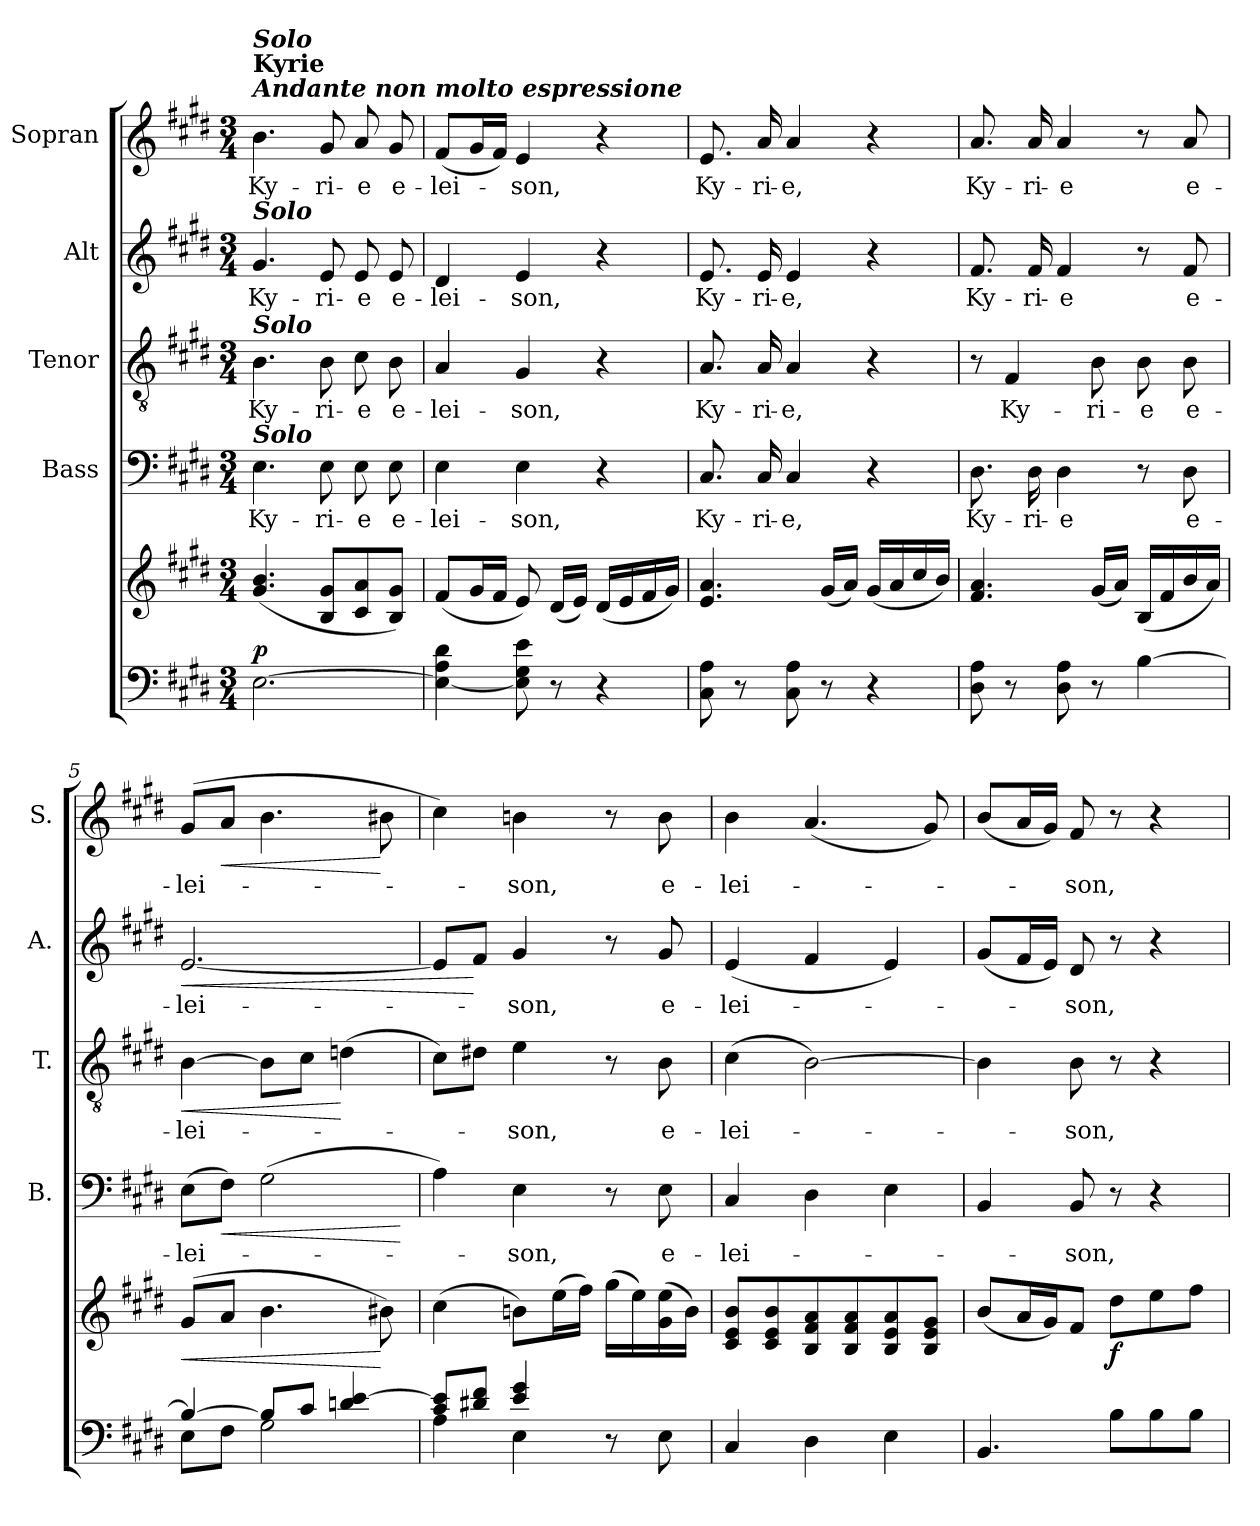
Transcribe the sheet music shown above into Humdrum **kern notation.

**kern	**kern	**dynam	**kern	**text	**dynam	**kern	**text	**dynam	**kern	**text	**dynam	**kern	**text	**dynam
*part5	*part5	*part5	*part4	*part4	*part4	*part3	*part3	*part3	*part2	*part2	*part2	*part1	*part1	*part1
*staff6	*staff5	*staff5/6	*staff4	*staff4	*staff4	*staff3	*staff3	*staff3	*staff2	*staff2	*staff2	*staff1	*staff1	*staff1
*	*	*	*I"Bass	*	*	*I"Tenor	*	*	*I"Alt	*	*	*I"Sopran	*	*
*	*	*	*I'B.	*	*	*I'T.	*	*	*I'A.	*	*	*I'S.	*	*
*clefF4	*clefG2	*	*clefF4	*	*	*clefGv2	*	*	*clefG2	*	*	*clefG2	*	*
*k[f#c#g#d#]	*k[f#c#g#d#]	*	*k[f#c#g#d#]	*	*	*k[f#c#g#d#]	*	*	*k[f#c#g#d#]	*	*	*k[f#c#g#d#]	*	*
*E:	*E:	*	*E:	*	*	*E:	*	*	*E:	*	*	*E:	*	*
*M3/4	*M3/4	*	*M3/4	*	*	*M3/4	*	*	*M3/4	*	*	*M3/4	*	*
=1	=1	=1	=1	=1	=1	=1	=1	=1	=1	=1	=1	=1	=1	=1
!	!	!	!	!	!	!	!	!	!	!	!	!LO:TX:a:Bi:t=Andante non molto espressione	!	!
!	!	!	!	!	!	!	!	!	!	!	!	!LO:TX:a:B:t=Kyrie	!	!
!	!	!	!	!	!	!	!	!	!	!	!	!LO:TX:a:Bi:t=Solo	!	!
!	!	!	!	!	!	!	!	!	!LO:TX:a:Bi:t=Solo	!	!	!	!	!
!	!	!	!	!	!	!LO:TX:a:Bi:t=Solo	!	!	!	!	!	!	!	!
!	!	!	!LO:TX:a:Bi:t=Solo	!	!	!	!	!	!	!	!	!	!	!
!	!	!LO:DY:a=2	!	!LO:LY:b	!	!	!LO:LY:b	!	!	!LO:LY:b	!	!	!LO:LY:b	!
[2.E\	(<4.g#/ 4.b/	p	4.E\	Ky-	.	4.B\	Ky-	.	4.g#/	Ky-	.	4.b\	Ky-	.
!	!	!	!	!LO:LY:b	!	!	!LO:LY:b	!	!	!LO:LY:b	!	!	!LO:LY:b	!
.	8B/ 8g#/L	.	8E\	-ri-	.	8B\	-ri-	.	8e/	-ri-	.	8g#/	-ri-	.
!	!	!	!	!LO:LY:b	!	!	!LO:LY:b	!	!	!LO:LY:b	!	!	!LO:LY:b	!
.	8c#/ 8a/	.	8E\	-e	.	8c#\	-e	.	8e/	-e	.	8a/	-e	.
!	!	!	!	!LO:LY:b	!	!	!LO:LY:b	!	!	!LO:LY:b	!	!	!LO:LY:b	!
.	8B/ 8g#/J)	.	8E\	e-	.	8B\	e-	.	8e/	e-	.	8g#/	e-	.
=2	=2	=2	=2	=2	=2	=2	=2	=2	=2	=2	=2	=2	=2	=2
!	!	!	!	!LO:LY:b	!	!	!LO:LY:b	!	!	!LO:LY:b	!	!	!LO:LY:b	!
4E\_ 4A\ 4d#\	(<8f#/L	.	4E\	-lei-	.	4A/	-lei-	.	4d#/	-lei-	.	(<8f#/L	-lei-	.
.	16g#/L	.	.	.	.	.	.	.	.	.	.	16g#/L	.	.
.	16f#/JJ	.	.	.	.	.	.	.	.	.	.	16f#/JJ)	.	.
!	!	!	!	!LO:LY:b	!	!	!LO:LY:b	!	!	!LO:LY:b	!	!	!LO:LY:b	!
8E\] 8G#\ 8e\	8e/)	.	4E\	-son,	.	4G#/	-son,	.	4e/	-son,	.	4e/	-son,	.
8r	(<16d#/LL	.	.	.	.	.	.	.	.	.	.	.	.	.
.	16e/JJ)	.	.	.	.	.	.	.	.	.	.	.	.	.
4r	(<16d#/LL	.	4r	.	.	4r	.	.	4r	.	.	4r	.	.
.	16e/	.	.	.	.	.	.	.	.	.	.	.	.	.
.	16f#/	.	.	.	.	.	.	.	.	.	.	.	.	.
.	16g#/JJ)	.	.	.	.	.	.	.	.	.	.	.	.	.
=3	=3	=3	=3	=3	=3	=3	=3	=3	=3	=3	=3	=3	=3	=3
!	!	!	!	!LO:LY:b	!	!	!LO:LY:b	!	!	!LO:LY:b	!	!	!LO:LY:b	!
8C#\ 8A\	4.e/ 4.a/	.	8.C#/	Ky-	.	8.A/	Ky-	.	8.e/	Ky-	.	8.e/	Ky-	.
8r	.	.	.	.	.	.	.	.	.	.	.	.	.	.
!	!	!	!	!LO:LY:b	!	!	!LO:LY:b	!	!	!LO:LY:b	!	!	!LO:LY:b	!
.	.	.	16C#/	-ri-	.	16A/	-ri-	.	16e/	-ri-	.	16a/	-ri-	.
!	!	!	!	!LO:LY:b	!	!	!LO:LY:b	!	!	!LO:LY:b	!	!	!LO:LY:b	!
8C#\ 8A\	.	.	4C#/	-e,	.	4A/	-e,	.	4e/	-e,	.	4a/	-e,	.
8r	(<16g#/LL	.	.	.	.	.	.	.	.	.	.	.	.	.
.	16a/JJ)	.	.	.	.	.	.	.	.	.	.	.	.	.
4r	(<16g#/LL	.	4r	.	.	4r	.	.	4r	.	.	4r	.	.
.	16a/	.	.	.	.	.	.	.	.	.	.	.	.	.
.	16cc#/	.	.	.	.	.	.	.	.	.	.	.	.	.
.	16b/JJ)	.	.	.	.	.	.	.	.	.	.	.	.	.
=4	=4	=4	=4	=4	=4	=4	=4	=4	=4	=4	=4	=4	=4	=4
!	!	!	!	!LO:LY:b	!	!	!	!	!	!LO:LY:b	!	!	!LO:LY:b	!
8D#\ 8A\	4.f#/ 4.a/	.	8.D#\	Ky-	.	8r	.	.	8.f#/	Ky-	.	8.a/	Ky-	.
!	!	!	!	!	!	!	!LO:LY:b	!	!	!	!	!	!	!
8r	.	.	.	.	.	4F#/	Ky-	.	.	.	.	.	.	.
!	!	!	!	!LO:LY:b	!	!	!	!	!	!LO:LY:b	!	!	!LO:LY:b	!
.	.	.	16D#\	-ri-	.	.	.	.	16f#/	-ri-	.	16a/	-ri-	.
!	!	!	!	!LO:LY:b	!	!	!	!	!	!LO:LY:b	!	!	!LO:LY:b	!
8D#\ 8A\	.	.	4D#\	-e	.	.	.	.	4f#/	-e	.	4a/	-e	.
!	!	!	!	!	!	!	!LO:LY:b	!	!	!	!	!	!	!
8r	(<16g#/LL	.	.	.	.	8B\	-ri-	.	.	.	.	.	.	.
.	16a/JJ)	.	.	.	.	.	.	.	.	.	.	.	.	.
!	!	!	!	!	!	!	!LO:LY:b	!	!	!	!	!	!	!
[4B\	(<16B/LL	.	8r	.	.	8B\	-e	.	8r	.	.	8r	.	.
.	16f#/	.	.	.	.	.	.	.	.	.	.	.	.	.
!	!	!	!	!LO:LY:b	!	!	!LO:LY:b	!	!	!LO:LY:b	!	!	!LO:LY:b	!
.	16b/	.	8D#\	e-	.	8B\	e-	.	8f#/	e-	.	8a/	e-	.
.	16a/JJ)	.	.	.	.	.	.	.	.	.	.	.	.	.
!!LO:LB:g=z
=5	=5	=5	=5	=5	=5	=5	=5	=5	=5	=5	=5	=5	=5	=5
*^	*	*	*	*	*	*	*	*	*	*	*	*	*	*
!	!	!	!LO:HP:b	!	!LO:LY:b	!	!	!LO:LY:b	!LO:HP:b	!	!LO:LY:b	!LO:HP:b	!	!LO:LY:b	!
4B/_	8E\L	(>8g#/L	<	(>8E\L	-lei-	.	[4B\	-lei-	<	[2.e/	-lei-	<	(>8g#/L	-lei-	.
!	!	!	!	!	!	!LO:HP:b	!	!	!	!	!	!	!	!	!LO:HP:b
.	8F#\J	8a/J	.	8F#\J)	.	<	.	.	.	.	.	.	8a/J	.	<
8B/L]	2G#\	4.b\	.	(>2G#\	.	.	8B\L]	.	.	.	.	.	4.b\	.	.
8c#/J	.	.	.	.	.	.	8c#\J	.	.	.	.	.	.	.	.
4dn/ [>4e/	.	.	.	.	.	.	(>4dn\	.	[	.	.	.	.	.	.
.	.	8b#X\)	[	.	.	.	.	.	.	.	.	.	8b#X\	.	[
*v	*v	*	*	*	*	*	*	*	*	*	*	*	*	*	*
.	.	.	.	.	[	.	.	.	.	.	.	.	.	.
=6	=6	=6	=6	=6	=6	=6	=6	=6	=6	=6	=6	=6	=6	=6
*^	*	*	*	*	*	*	*	*	*	*	*	*	*	*
8c#/ 8e/]L	4A\	(>4cc#\	.	4A\)	.	.	8c#\L)	.	.	8e/L]	.	.	4cc#\)	.	.
8d#X/ 8f#/J	.	.	.	.	.	.	8d#X\J	.	.	8f#/J	.	[	.	.	.
!	!	!	!	!	!LO:LY:b	!	!	!LO:LY:b	!	!	!LO:LY:b	!	!	!LO:LY:b	!
4e/ 4g#/	4E\	8bn\L)	.	4E\	-son,	.	4e\	-son,	.	4g#/	-son,	.	4bn\	-son,	.
.	.	(>16ee\L	.	.	.	.	.	.	.	.	.	.	.	.	.
.	.	16ff#\JJ)	.	.	.	.	.	.	.	.	.	.	.	.	.
4ryy	8r	(>16gg#\LL	.	8r	.	.	8r	.	.	8r	.	.	8r	.	.
.	.	16ee\)	.	.	.	.	.	.	.	.	.	.	.	.	.
!	!	!	!	!	!LO:LY:b	!	!	!LO:LY:b	!	!	!LO:LY:b	!	!	!LO:LY:b	!
.	8E\	(>16g#\ 16ee\	.	8E\	e-	.	8B\	e-	.	8g#/	e-	.	8b\	e-	.
.	.	16b\JJ)	.	.	.	.	.	.	.	.	.	.	.	.	.
*v	*v	*	*	*	*	*	*	*	*	*	*	*	*	*	*
=7	=7	=7	=7	=7	=7	=7	=7	=7	=7	=7	=7	=7	=7	=7
!	!	!	!	!LO:LY:b	!	!	!LO:LY:b	!	!	!LO:LY:b	!	!	!LO:LY:b	!
4C#/	8c#/ 8e/ 8b/L	.	4C#/	-lei-	.	(>4c#\	-lei-	.	(<4e/	-lei-	.	4b\	-lei-	.
.	8c#/ 8e/ 8b/	.	.	.	.	.	.	.	.	.	.	.	.	.
4D#\	8B/ 8f#/ 8a/	.	4D#\	.	.	[2B\)	.	.	4f#/	.	.	(<4.a/	.	.
.	8B/ 8f#/ 8a/	.	.	.	.	.	.	.	.	.	.	.	.	.
4E\	8B/ 8e/ 8a/	.	4E\	.	.	.	.	.	4e/)	.	.	.	.	.
.	8B/ 8e/ 8g#/J	.	.	.	.	.	.	.	.	.	.	8g#/)	.	.
=8	=8	=8	=8	=8	=8	=8	=8	=8	=8	=8	=8	=8	=8	=8
4.BB/	(<8b/L	.	4BB/	.	.	4B\]	.	.	(<8g#/L	.	.	(<8b/L	.	.
.	16a/L	.	.	.	.	.	.	.	16f#/L	.	.	16a/L	.	.
.	16g#/J)	.	.	.	.	.	.	.	16e/JJ)	.	.	16g#/JJ)	.	.
!	!	!	!	!LO:LY:b	!	!	!LO:LY:b	!	!	!LO:LY:b	!	!	!LO:LY:b	!
.	8f#/J	.	8BB/	-son,	.	8B\	-son,	.	8d#/	-son,	.	8f#/	-son,	.
!	!	!LO:DY:b	!	!	!	!	!	!	!	!	!	!	!	!
8B\L	8dd#\L	f	8r	.	.	8r	.	.	8r	.	.	8r	.	.
8B\	8ee\	.	4r	.	.	4r	.	.	4r	.	.	4r	.	.
8B\J	8ff#\J	.	.	.	.	.	.	.	.	.	.	.	.	.
=	=	=	=	=	=	=	=	=	=	=	=	=	=	=
*-	*-	*-	*-	*-	*-	*-	*-	*-	*-	*-	*-	*-	*-	*-
